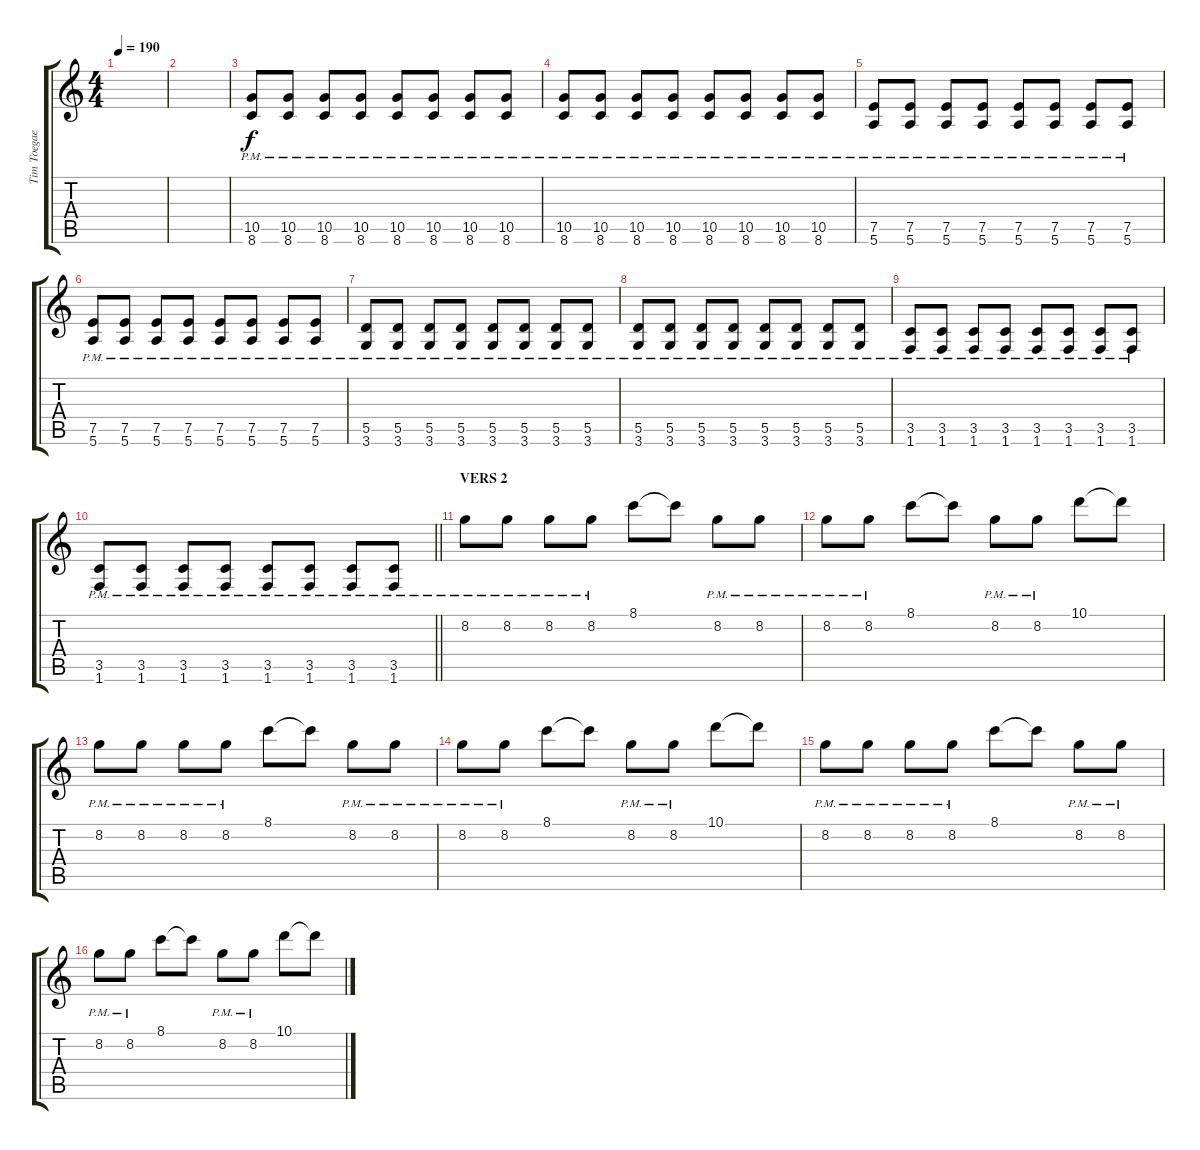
\track ("Tim Toegaert" "Tim Toegae") {instrument distortionguitar}
\staff {score tabs}
\tuning (E4 B3 G3 D3 A2 E2) {hide}
\ts (4 4)
\tempo 190
\clef g2
\ks c
|
|
(10.5{pm} 8.6{pm}).8 (10.5{pm} 8.6{pm}).8 (10.5{pm} 8.6{pm}).8 (10.5{pm} 8.6{pm}).8 (10.5{pm} 8.6{pm}).8 (10.5{pm} 8.6{pm}).8 (10.5{pm} 8.6{pm}).8 (10.5{pm} 8.6{pm}).8 |
(10.5{pm} 8.6{pm}).8 (10.5{pm} 8.6{pm}).8 (10.5{pm} 8.6{pm}).8 (10.5{pm} 8.6{pm}).8 (10.5{pm} 8.6{pm}).8 (10.5{pm} 8.6{pm}).8 (10.5{pm} 8.6{pm}).8 (10.5{pm} 8.6{pm}).8 |
(7.5{pm} 5.6{pm}).8 (7.5{pm} 5.6{pm}).8 (7.5{pm} 5.6{pm}).8 (7.5{pm} 5.6{pm}).8 (7.5{pm} 5.6{pm}).8 (7.5{pm} 5.6{pm}).8 (7.5{pm} 5.6{pm}).8 (7.5{pm} 5.6{pm}).8 |
(7.5{pm} 5.6{pm}).8 (7.5{pm} 5.6{pm}).8 (7.5{pm} 5.6{pm}).8 (7.5{pm} 5.6{pm}).8 (7.5{pm} 5.6{pm}).8 (7.5{pm} 5.6{pm}).8 (7.5{pm} 5.6{pm}).8 (7.5{pm} 5.6{pm}).8 |
(5.5{pm} 3.6{pm}).8 (5.5{pm} 3.6{pm}).8 (5.5{pm} 3.6{pm}).8 (5.5{pm} 3.6{pm}).8 (5.5{pm} 3.6{pm}).8 (5.5{pm} 3.6{pm}).8 (5.5{pm} 3.6{pm}).8 (5.5{pm} 3.6{pm}).8 |
(5.5{pm} 3.6{pm}).8 (5.5{pm} 3.6{pm}).8 (5.5{pm} 3.6{pm}).8 (5.5{pm} 3.6{pm}).8 (5.5{pm} 3.6{pm}).8 (5.5{pm} 3.6{pm}).8 (5.5{pm} 3.6{pm}).8 (5.5{pm} 3.6{pm}).8 |
(3.5{pm} 1.6{pm}).8 (3.5{pm} 1.6{pm}).8 (3.5{pm} 1.6{pm}).8 (3.5{pm} 1.6{pm}).8 (3.5{pm} 1.6{pm}).8 (3.5{pm} 1.6{pm}).8 (3.5{pm} 1.6{pm}).8 (3.5{pm} 1.6{pm}).8 |
\barLineRight lightlight
(3.5{pm} 1.6{pm}).8 (3.5{pm} 1.6{pm}).8 (3.5{pm} 1.6{pm}).8 (3.5{pm} 1.6{pm}).8 (3.5{pm} 1.6{pm}).8 (3.5{pm} 1.6{pm}).8 (3.5{pm} 1.6{pm}).8 (3.5{pm} 1.6{pm}).8 |
\section ("" "VERS 2")
8.2{pm}.8 8.2{pm}.8 8.2{pm}.8 8.2{pm}.8 8.1.8 8.1{t}.8 8.2{pm}.8 8.2{pm}.8 |
8.2{pm}.8 8.2{pm}.8 8.1.8 8.1{t}.8 8.2{pm}.8 8.2{pm}.8 10.1.8 10.1{t}.8 |
8.2{pm}.8 8.2{pm}.8 8.2{pm}.8 8.2{pm}.8 8.1.8 8.1{t}.8 8.2{pm}.8 8.2{pm}.8 |
8.2{pm}.8 8.2{pm}.8 8.1.8 8.1{t}.8 8.2{pm}.8 8.2{pm}.8 10.1.8 10.1{t}.8 |
8.2{pm}.8 8.2{pm}.8 8.2{pm}.8 8.2{pm}.8 8.1.8 8.1{t}.8 8.2{pm}.8 8.2{pm}.8 |
8.2{pm}.8 8.2{pm}.8 8.1.8 8.1{t}.8 8.2{pm}.8 8.2{pm}.8 10.1.8 10.1{t}.8
